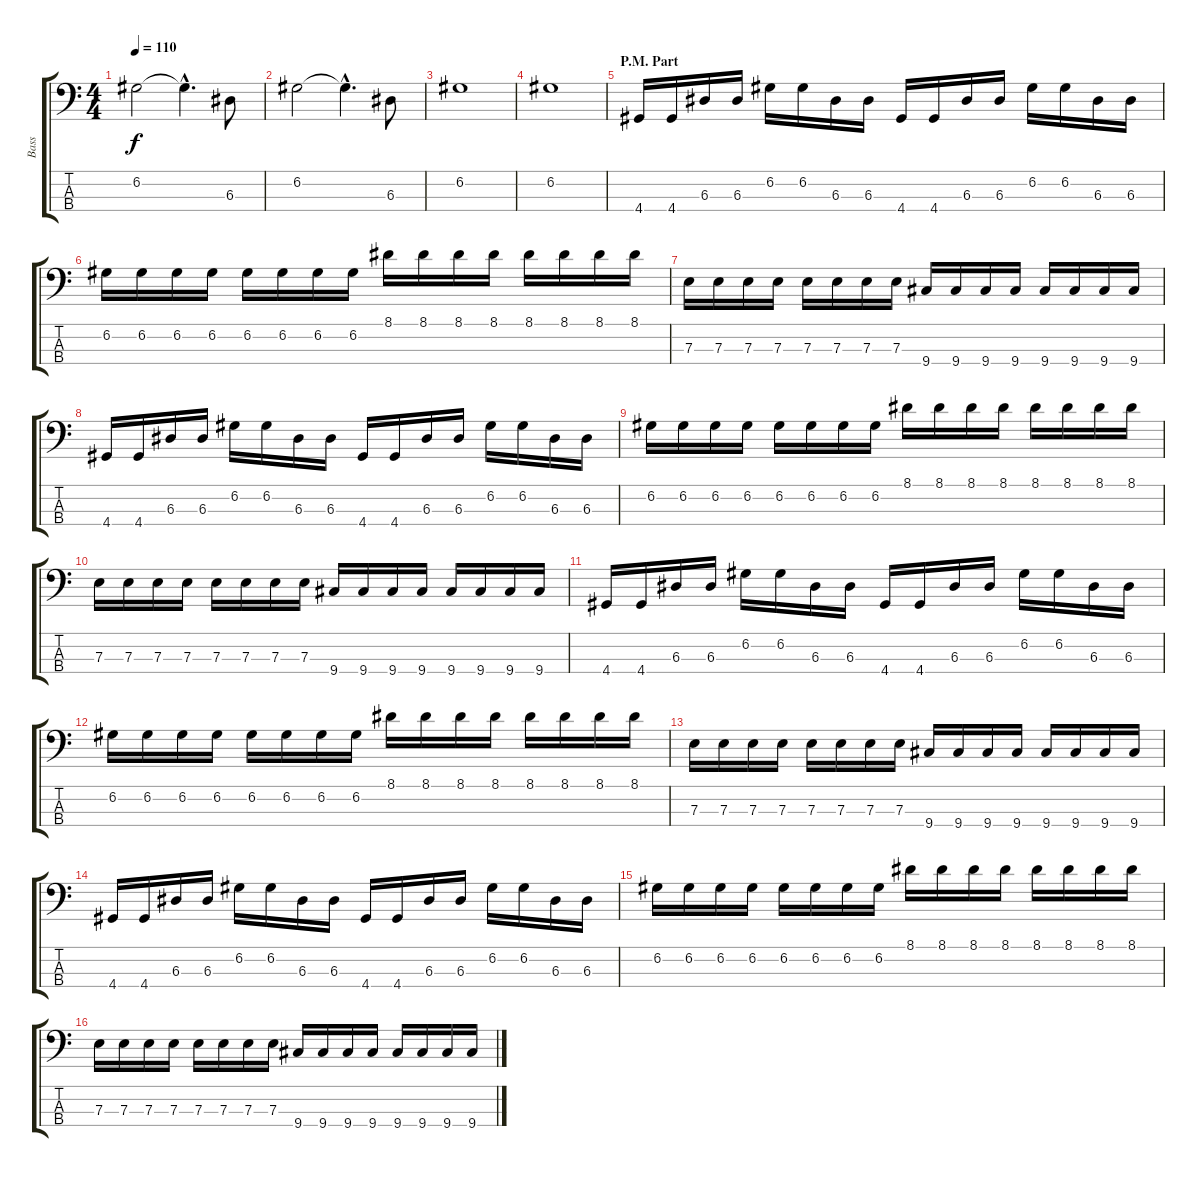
\track ("Bass" "Bass") {instrument electricbasspick}
\staff {score tabs}
\tuning (G2 D2 A1 E1) {hide}
\ts (4 4)
\tempo 110
\clef f4
\ks c
6.2.2{dy f} 6.2{hac t}.4{d} 6.3.8 |
6.2.2 6.2{hac t}.4{d} 6.3.8 |
6.2.1 |
6.2.1 |
\section ("" "P.M. Part")
4.4.16 4.4.16 6.3.16 6.3.16 6.2.16 6.2.16 6.3.16 6.3.16 4.4.16 4.4.16 6.3.16 6.3.16 6.2.16 6.2.16 6.3.16 6.3.16 |
6.2.16 6.2.16 6.2.16 6.2.16 6.2.16 6.2.16 6.2.16 6.2.16 8.1.16 8.1.16 8.1.16 8.1.16 8.1.16 8.1.16 8.1.16 8.1.16 |
7.3.16 7.3.16 7.3.16 7.3.16 7.3.16 7.3.16 7.3.16 7.3.16 9.4.16 9.4.16 9.4.16 9.4.16 9.4.16 9.4.16 9.4.16 9.4.16 |
4.4.16 4.4.16 6.3.16 6.3.16 6.2.16 6.2.16 6.3.16 6.3.16 4.4.16 4.4.16 6.3.16 6.3.16 6.2.16 6.2.16 6.3.16 6.3.16 |
6.2.16 6.2.16 6.2.16 6.2.16 6.2.16 6.2.16 6.2.16 6.2.16 8.1.16 8.1.16 8.1.16 8.1.16 8.1.16 8.1.16 8.1.16 8.1.16 |
7.3.16 7.3.16 7.3.16 7.3.16 7.3.16 7.3.16 7.3.16 7.3.16 9.4.16 9.4.16 9.4.16 9.4.16 9.4.16 9.4.16 9.4.16 9.4.16 |
4.4.16 4.4.16 6.3.16 6.3.16 6.2.16 6.2.16 6.3.16 6.3.16 4.4.16 4.4.16 6.3.16 6.3.16 6.2.16 6.2.16 6.3.16 6.3.16 |
6.2.16 6.2.16 6.2.16 6.2.16 6.2.16 6.2.16 6.2.16 6.2.16 8.1.16 8.1.16 8.1.16 8.1.16 8.1.16 8.1.16 8.1.16 8.1.16 |
7.3.16 7.3.16 7.3.16 7.3.16 7.3.16 7.3.16 7.3.16 7.3.16 9.4.16 9.4.16 9.4.16 9.4.16 9.4.16 9.4.16 9.4.16 9.4.16 |
4.4.16 4.4.16 6.3.16 6.3.16 6.2.16 6.2.16 6.3.16 6.3.16 4.4.16 4.4.16 6.3.16 6.3.16 6.2.16 6.2.16 6.3.16 6.3.16 |
6.2.16 6.2.16 6.2.16 6.2.16 6.2.16 6.2.16 6.2.16 6.2.16 8.1.16 8.1.16 8.1.16 8.1.16 8.1.16 8.1.16 8.1.16 8.1.16 |
7.3.16 7.3.16 7.3.16 7.3.16 7.3.16 7.3.16 7.3.16 7.3.16 9.4.16 9.4.16 9.4.16 9.4.16 9.4.16 9.4.16 9.4.16 9.4.16
